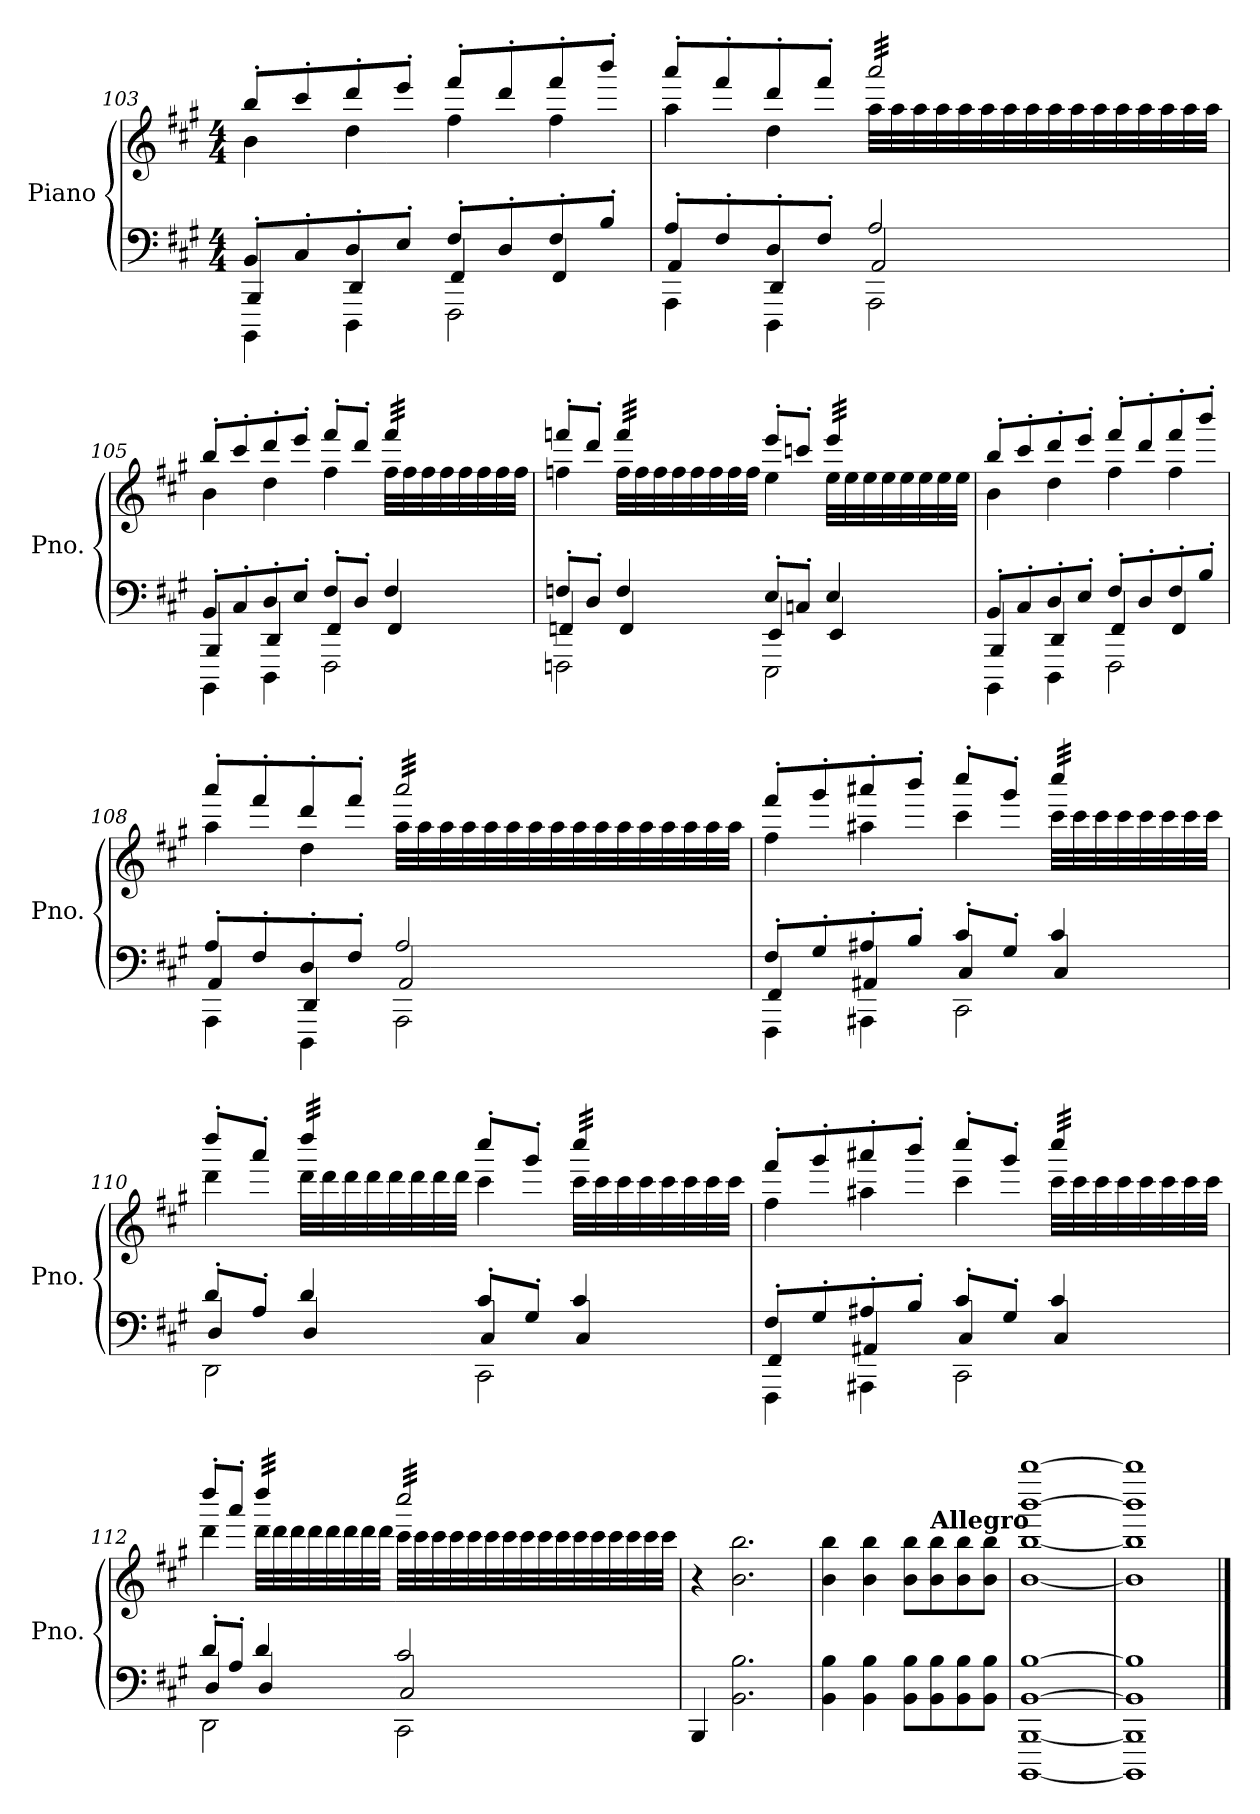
**kern	**kern
*part1	*part1
*staff2	*staff1
*I"Piano	*
*I'Pno.	*
!!LO:LB:g=z
*clefF4	*clefG2
*k[f#c#g#]	*k[f#c#g#]
*M4/4	*M4/4
=103	=103
*^	*^
*	*^	*	*
8BB'/L	4BBBB\	4BBB/	8bb'/L	4b\
8C#'/	.	.	8ccc#'/	.
8D'/	4DDD\	4DD/	8ddd'/	4dd\
8E'/J	.	.	8eee'/J	.
8F#'/L	2FFF#\	4FF#/	8fff#'/L	4ff#\
8D'/	.	.	8ddd'/	.
8F#'/	.	4FF#/	8fff#'/	4ff#\
8B'/J	.	.	8bbb'/J	.
=104	=104	=104	=104	=104
8A'/L	4AAA\	4AA/	8aaa'/L	4aa\
8F#'/	.	.	8fff#'/	.
8D'/	4DDD\	4DD/	8ddd'/	4dd\
8F#'/J	.	.	8fff#'/J	.
*	*	*	*tremolo	*
2A/	2AAA\	2AA/	32aaa/LLL	32aa\LLL
.	.	.	32aaa/	32aa\
.	.	.	32aaa/	32aa\
.	.	.	32aaa/	32aa\
.	.	.	32aaa/	32aa\
.	.	.	32aaa/	32aa\
.	.	.	32aaa/	32aa\
.	.	.	32aaa/	32aa\
.	.	.	32aaa/	32aa\
.	.	.	32aaa/	32aa\
.	.	.	32aaa/	32aa\
.	.	.	32aaa/	32aa\
.	.	.	32aaa/	32aa\
.	.	.	32aaa/	32aa\
.	.	.	32aaa/	32aa\
.	.	.	32aaa/JJJ	32aa\JJJ
*	*	*	*Xtremolo	*
=105	=105	=105	=105	=105
8BB'/L	4BBBB\	4BBB/	8bb'/L	4b\
8C#'/	.	.	8ccc#'/	.
8D'/	4DDD\	4DD/	8ddd'/	4dd\
8E'/J	.	.	8eee'/J	.
8F#'/L	2FFF#\	4FF#/	8fff#'/L	4ff#\
8D'/J	.	.	8ddd'/J	.
*	*	*	*tremolo	*
4F#/	.	4FF#/	32fff#/LLL	32ff#\LLL
.	.	.	32fff#/	32ff#\
.	.	.	32fff#/	32ff#\
.	.	.	32fff#/	32ff#\
.	.	.	32fff#/	32ff#\
.	.	.	32fff#/	32ff#\
.	.	.	32fff#/	32ff#\
.	.	.	32fff#/JJJ	32ff#\JJJ
*	*	*	*Xtremolo	*
=106	=106	=106	=106	=106
8Fn'/L	2FFFn\	4FFn/	8fffn'/L	4ffn\
8D'/J	.	.	8ddd'/J	.
*	*	*	*tremolo	*
4F/	.	4FF/	32fff/LLL	32ff\LLL
.	.	.	32fff/	32ff\
.	.	.	32fff/	32ff\
.	.	.	32fff/	32ff\
.	.	.	32fff/	32ff\
.	.	.	32fff/	32ff\
.	.	.	32fff/	32ff\
.	.	.	32fff/JJJ	32ff\JJJ
*	*	*	*Xtremolo	*
8E'/L	2EEE\	4EE/	8eee'/L	4ee\
8Cn'/J	.	.	8cccn'/J	.
*	*	*	*tremolo	*
4E/	.	4EE/	32eee/LLL	32ee\LLL
.	.	.	32eee/	32ee\
.	.	.	32eee/	32ee\
.	.	.	32eee/	32ee\
.	.	.	32eee/	32ee\
.	.	.	32eee/	32ee\
.	.	.	32eee/	32ee\
.	.	.	32eee/JJJ	32ee\JJJ
*	*	*	*Xtremolo	*
=107	=107	=107	=107	=107
8BB'/L	4BBBB\	4BBB/	8bb'/L	4b\
8C#'/	.	.	8ccc#'/	.
8D'/	4DDD\	4DD/	8ddd'/	4dd\
8E'/J	.	.	8eee'/J	.
8F#'/L	2FFF#\	4FF#/	8fff#'/L	4ff#\
8D'/	.	.	8ddd'/	.
8F#'/	.	4FF#/	8fff#'/	4ff#\
8B'/J	.	.	8bbb'/J	.
=108	=108	=108	=108	=108
8A'/L	4AAA\	4AA/	8aaa'/L	4aa\
8F#'/	.	.	8fff#'/	.
8D'/	4DDD\	4DD/	8ddd'/	4dd\
8F#'/J	.	.	8fff#'/J	.
*	*	*	*tremolo	*
2A/	2AAA\	2AA/	32aaa/LLL	32aa\LLL
.	.	.	32aaa/	32aa\
.	.	.	32aaa/	32aa\
.	.	.	32aaa/	32aa\
.	.	.	32aaa/	32aa\
.	.	.	32aaa/	32aa\
.	.	.	32aaa/	32aa\
.	.	.	32aaa/	32aa\
.	.	.	32aaa/	32aa\
.	.	.	32aaa/	32aa\
.	.	.	32aaa/	32aa\
.	.	.	32aaa/	32aa\
.	.	.	32aaa/	32aa\
.	.	.	32aaa/	32aa\
.	.	.	32aaa/	32aa\
.	.	.	32aaa/JJJ	32aa\JJJ
*	*	*	*Xtremolo	*
!!LO:LB:g=z	!!
=109	=109	=109	=109	=109
8F#'/L	4FFF#\	4FF#/	8fff#'/L	4ff#\
8G#'/	.	.	8ggg#'/	.
8A#X'/	4AAA#X\	4AA#X/	8aaa#X'/	4aa#X\
8B'/J	.	.	8bbb'/J	.
8c#'/L	2CC#\	4C#/	8cccc#'/L	4ccc#\
8G#'/J	.	.	8ggg#'/J	.
*	*	*	*tremolo	*
4c#/	.	4C#/	32cccc#/LLL	32ccc#\LLL
.	.	.	32cccc#/	32ccc#\
.	.	.	32cccc#/	32ccc#\
.	.	.	32cccc#/	32ccc#\
.	.	.	32cccc#/	32ccc#\
.	.	.	32cccc#/	32ccc#\
.	.	.	32cccc#/	32ccc#\
.	.	.	32cccc#/JJJ	32ccc#\JJJ
*	*	*	*Xtremolo	*
=110	=110	=110	=110	=110
8d'/L	2DD\	4D/	8dddd'/L	4ddd\
8A'/J	.	.	8aaa'/J	.
*	*	*	*tremolo	*
4d/	.	4D/	32dddd/LLL	32ddd\LLL
.	.	.	32dddd/	32ddd\
.	.	.	32dddd/	32ddd\
.	.	.	32dddd/	32ddd\
.	.	.	32dddd/	32ddd\
.	.	.	32dddd/	32ddd\
.	.	.	32dddd/	32ddd\
.	.	.	32dddd/JJJ	32ddd\JJJ
*	*	*	*Xtremolo	*
8c#'/L	2CC#\	4C#/	8cccc#'/L	4ccc#\
8G#'/J	.	.	8ggg#'/J	.
*	*	*	*tremolo	*
4c#/	.	4C#/	32cccc#/LLL	32ccc#\LLL
.	.	.	32cccc#/	32ccc#\
.	.	.	32cccc#/	32ccc#\
.	.	.	32cccc#/	32ccc#\
.	.	.	32cccc#/	32ccc#\
.	.	.	32cccc#/	32ccc#\
.	.	.	32cccc#/	32ccc#\
.	.	.	32cccc#/JJJ	32ccc#\JJJ
*	*	*	*Xtremolo	*
=111	=111	=111	=111	=111
8F#'/L	4FFF#\	4FF#/	8fff#'/L	4ff#\
8G#'/	.	.	8ggg#'/	.
8A#X'/	4AAA#X\	4AA#X/	8aaa#X'/	4aa#X\
8B'/J	.	.	8bbb'/J	.
8c#'/L	2CC#\	4C#/	8cccc#'/L	4ccc#\
8G#'/J	.	.	8ggg#'/J	.
*	*	*	*tremolo	*
4c#/	.	4C#/	32cccc#/LLL	32ccc#\LLL
.	.	.	32cccc#/	32ccc#\
.	.	.	32cccc#/	32ccc#\
.	.	.	32cccc#/	32ccc#\
.	.	.	32cccc#/	32ccc#\
.	.	.	32cccc#/	32ccc#\
.	.	.	32cccc#/	32ccc#\
.	.	.	32cccc#/JJJ	32ccc#\JJJ
*	*	*	*Xtremolo	*
=112	=112	=112	=112	=112
8d'/L	2DD\	4D/	8dddd'/L	4ddd\
8A'/J	.	.	8aaa'/J	.
*	*	*	*tremolo	*
4d/	.	4D/	32dddd/LLL	32ddd\LLL
.	.	.	32dddd/	32ddd\
.	.	.	32dddd/	32ddd\
.	.	.	32dddd/	32ddd\
.	.	.	32dddd/	32ddd\
.	.	.	32dddd/	32ddd\
.	.	.	32dddd/	32ddd\
.	.	.	32dddd/JJJ	32ddd\JJJ
2c#/	2CC#\	2C#/	32cccc#/LLL	32ccc#\LLL
.	.	.	32cccc#/	32ccc#\
.	.	.	32cccc#/	32ccc#\
.	.	.	32cccc#/	32ccc#\
.	.	.	32cccc#/	32ccc#\
.	.	.	32cccc#/	32ccc#\
.	.	.	32cccc#/	32ccc#\
.	.	.	32cccc#/	32ccc#\
.	.	.	32cccc#/	32ccc#\
.	.	.	32cccc#/	32ccc#\
.	.	.	32cccc#/	32ccc#\
.	.	.	32cccc#/	32ccc#\
.	.	.	32cccc#/	32ccc#\
.	.	.	32cccc#/	32ccc#\
.	.	.	32cccc#/	32ccc#\
.	.	.	32cccc#/JJJ	32ccc#\JJJ
*	*	*	*Xtremolo	*
*v	*v	*v	*	*
*	*v	*v
=113	=113
*	*MM120
4BBB/	4r
2.BB\ 2.B\	2.b\ 2.bb\
=114	=114
*	*MM80
4BB\ 4B\	4b\ 4bb\
*	*MM120
4BB\ 4B\	4b\ 4bb\
8BB\ 8B\L	8b\ 8bb\L
!	!LO:TX:a:B:t=Allegro
8BB\ 8B\	8b\ 8bb\
8BB\ 8B\	8b\ 8bb\
8BB\ 8B\J	8b\Z 8bb\ZJ
!!LO:PB:g=z
=115	=115
*	*MM80
[1BBBB [1BBB [1BB [1B	[1b [1bb [1bbb [1bbbb
=116	=116
1BBBB] 1BBB] 1BB] 1B]	1b] 1bb] 1bbb] 1bbbb]
==	==
*-	*-
